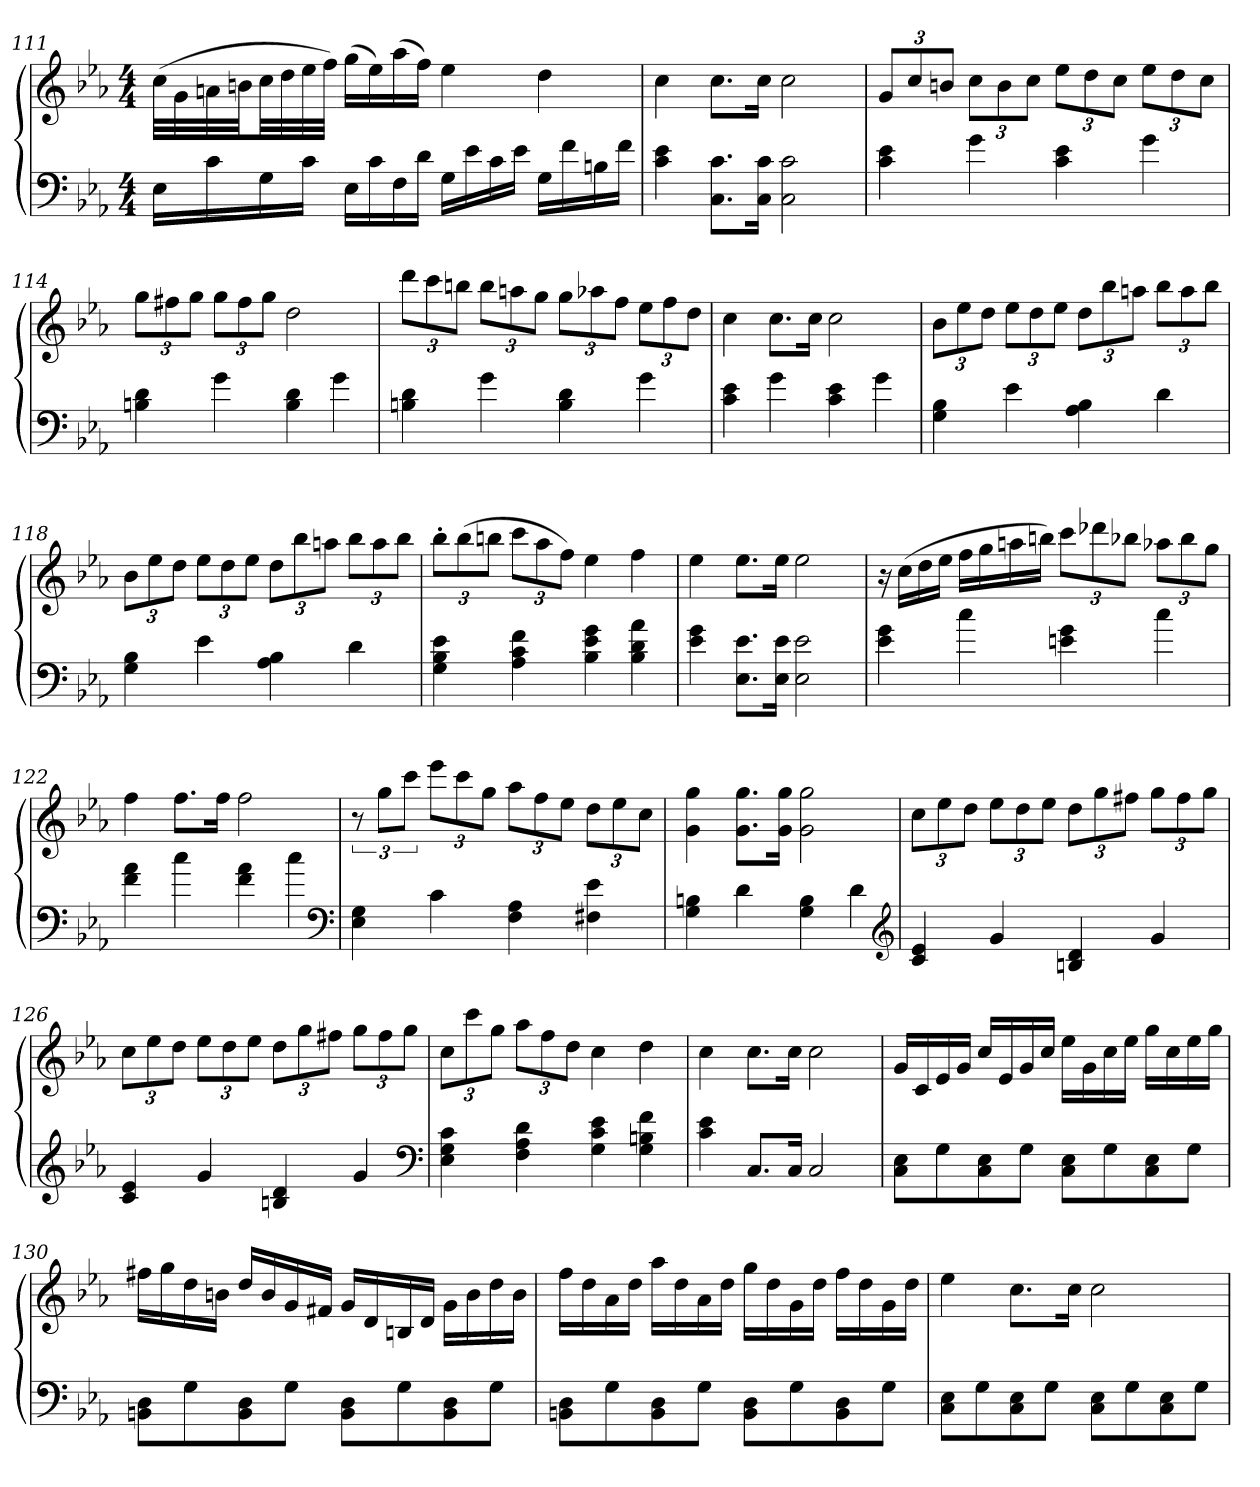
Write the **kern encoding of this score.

**kern	**kern
*part1	*part1
*staff2	*staff1
*clefF4	*clefG2
*k[b-e-a-]	*k[b-e-a-]
*c:	*c:
*M4/4	*M4/4
=111	=111
16E-LL	(32ccLLL
.	32g
16c	32an
.	32bnJJ
16G	32ccLL
.	32dd
16cJJ	32ee-
.	32ffJJJ)
16E-LL	(16ggLL
16c	16ee-)
16F	(16aa-
16dJJ	16ffJJ)
16GLL	4ee-
16e-	.
16c	.
16e-JJ	.
16GLL	4dd
16f	.
16Bn	.
16fJJ	.
=112	=112
4c 4e-	4cc
8.C 8.cL	8.ccL
16C 16cJk	16ccJk
2C 2c	2cc
=113	=113
4c 4e-	12gL
.	12cc
.	12bnJ
4g	12ccL
.	12b
.	12ccJ
4c 4e-	12ee-L
.	12dd
.	12ccJ
4g	12ee-L
.	12dd
.	12ccJ
=114	=114
4Bn 4d	12ggL
.	12ff#X
.	12ggJ
4g	12ggL
.	12ff#
.	12ggJ
4B 4d	2dd
4g	.
=115	=115
4Bn 4d	12dddL
.	12ccc
.	12bbnJ
4g	12bbL
.	12aan
.	12ggJ
4B 4d	12ggL
.	12aa-X
.	12ffJ
4g	12ee-L
.	12ff
.	12ddJ
=116	=116
4c 4e-	4cc
4g	8.ccL
.	16ccJk
4c 4e-	2cc
4g	.
=117	=117
4G 4B-	12b-L
.	12ee-
.	12ddJ
4e-	12ee-L
.	12dd
.	12ee-J
4A- 4B-	12ddL
.	12bb-
.	12aanJ
4d	12bb-L
.	12aa
.	12bb-J
=118	=118
4G 4B-	12b-L
.	12ee-
.	12ddJ
4e-	12ee-L
.	12dd
.	12ee-J
4A- 4B-	12ddL
.	12bb-
.	12aanJ
4d	12bb-L
.	12aa
.	12bb-J
=119	=119
4G 4B- 4e-	12bb-'L
.	(12bb-
.	12bbnJ
4A- 4c 4f	12cccL
.	12aa-
.	12ffJ)
4B- 4e- 4g	4ee-
4B- 4d 4a-	4ff
=120	=120
4e- 4g	4ee-
8.E- 8.e-L	8.ee-L
16E- 16e-Jk	16ee-Jk
2E- 2e-	2ee-
=121	=121
4e- 4g	16r
.	(16ccLL
.	16dd
.	16ee-JJ
4cc	16ffLL
.	16gg
.	16aan
.	16bbnJJ)
4en 4g	12cccL
.	12ddd-X
.	12bb-XJ
4cc	12aa-XL
.	12bb-
.	12ggJ
=122	=122
4f 4a-	4ff
4cc	8.ffL
.	16ffJk
4f 4a-	2ff
4cc	.
*clefF4	*
=123	=123
4E- 4G	12r
.	12ggL
.	12cccJ
4c	12eee-L
.	12ccc
.	12ggJ
4F 4A-	12aa-L
.	12ff
.	12ee-J
4F#X 4e-	12ddL
.	12ee-
.	12ccJ
=124	=124
4G 4Bn	4g 4gg
4d	8.g 8.ggL
.	16g 16ggJk
4G 4B	2g 2gg
4d	.
*clefG2	*
=125	=125
4c 4e-	12ccL
.	12ee-
.	12ddJ
4g	12ee-L
.	12dd
.	12ee-J
4Bn 4d	12ddL
.	12gg
.	12ff#XJ
4g	12ggL
.	12ff#
.	12ggJ
=126	=126
4c 4e-	12ccL
.	12ee-
.	12ddJ
4g	12ee-L
.	12dd
.	12ee-J
4Bn 4d	12ddL
.	12gg
.	12ff#XJ
4g	12ggL
.	12ff#
.	12ggJ
*clefF4	*
=127	=127
4E- 4G 4c	12ccL
.	12ccc
.	12ggJ
4F 4A- 4d	12aa-L
.	12ff
.	12ddJ
4G 4c 4e-	4cc
4G 4Bn 4f	4dd
=128	=128
4c 4e-	4cc
8.CL	8.ccL
16CJk	16ccJk
2C	2cc
=129	=129
8C 8E-L	16gLL
.	16c
8G	16e-
.	16gJJ
8C 8E-	16ccLL
.	16e-
8GJ	16g
.	16ccJJ
8C 8E-L	16ee-LL
.	16g
8G	16cc
.	16ee-JJ
8C 8E-	16ggLL
.	16cc
8GJ	16ee-
.	16ggJJ
=130	=130
8BBn 8DL	16ff#XLL
.	16gg
8G	16dd
.	16bnJJ
8BB 8D	16ddLL
.	16b
8GJ	16g
.	16f#XJJ
8BB 8DL	16gLL
.	16d
8G	16Bn
.	16dJJ
8BB 8D	16gLL
.	16b
8GJ	16dd
.	16bJJ
=131	=131
8BBn 8DL	16ffLL
.	16dd
8G	16a-
.	16ddJJ
8BB 8D	16aa-LL
.	16dd
8GJ	16a-
.	16ddJJ
8BB 8DL	16ggLL
.	16dd
8G	16g
.	16ddJJ
8BB 8D	16ffLL
.	16dd
8GJ	16g
.	16ddJJ
=132	=132
8C 8E-L	4ee-
8G	.
8C 8E-	8.ccL
8GJ	.
.	16ccJk
8C 8E-L	2cc
8G	.
8C 8E-	.
8GJ	.
=	=
*-	*-
